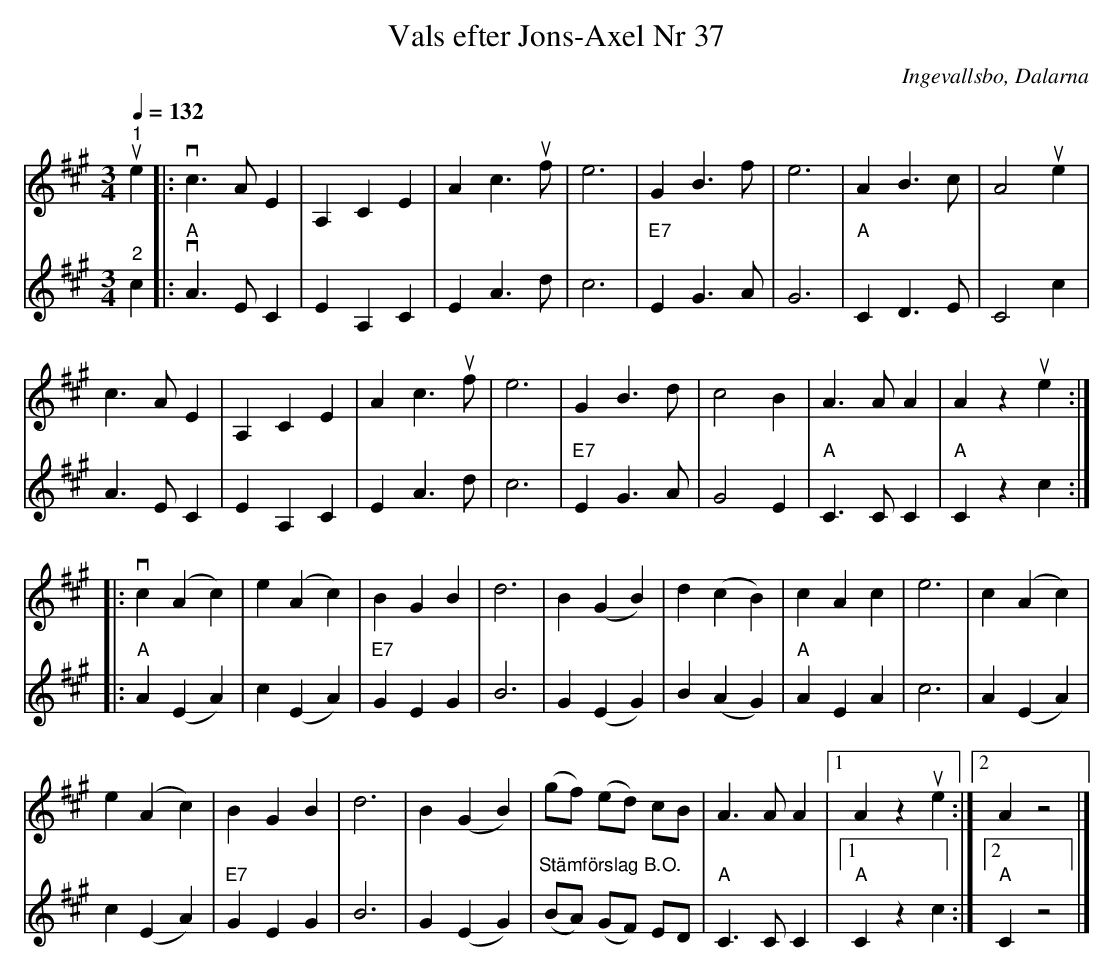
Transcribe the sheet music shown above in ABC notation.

X:1
T:Vals efter Jons-Axel Nr 37
O:Ingevallsbo, Dalarna
L:1/4
Q:1/4=132
M:3/4
K:A
V:1
"^1"u e |:v c3/2 A/ E | A, C E | A c3/2u f/ | e3 | G B3/2 f/ | e3 | A B3/2 c/ | A2u e |
c3/2 A/ E | A, C E | A c3/2u f/ | e3 | G B3/2 d/ | c2 B | A3/2 A/ A | A zu e ::
v c (A c) | e (A c) | B G B | d3 | B (G B) | d (c B) | c A c | e3 | c (A c) |
e (A c) | B G B | d3 | B (G B) | (g/f/) (e/d/) c/B/ | A3/2 A/ A |1 A zu e :|2 A z2 |]
V:2
"^2" c |:"A"v A3/2 E/ C | E A, C | E A3/2 d/ | c3 |"E7" E G3/2 A/ | G3 |"A" C D3/2 E/ |
C2 c | A3/2 E/ C | E A, C | E A3/2 d/ | c3 |"E7" E G3/2 A/ | G2 E |"A" C3/2 C/ C |"A" C z c ::
"A" A (E A) | c (E A) |"E7" G E G | B3 | G (E G) | B (A G) |"A" A E A | c3 | A (E A) | c (E A) |
"E7" G E G | B3 | G (E G) | "^Stämförslag B.O." (B/A/) (G/F/) E/D/ |"A" C3/2 C/ C |1"A" C z c :|2 "A" C z2 |]
